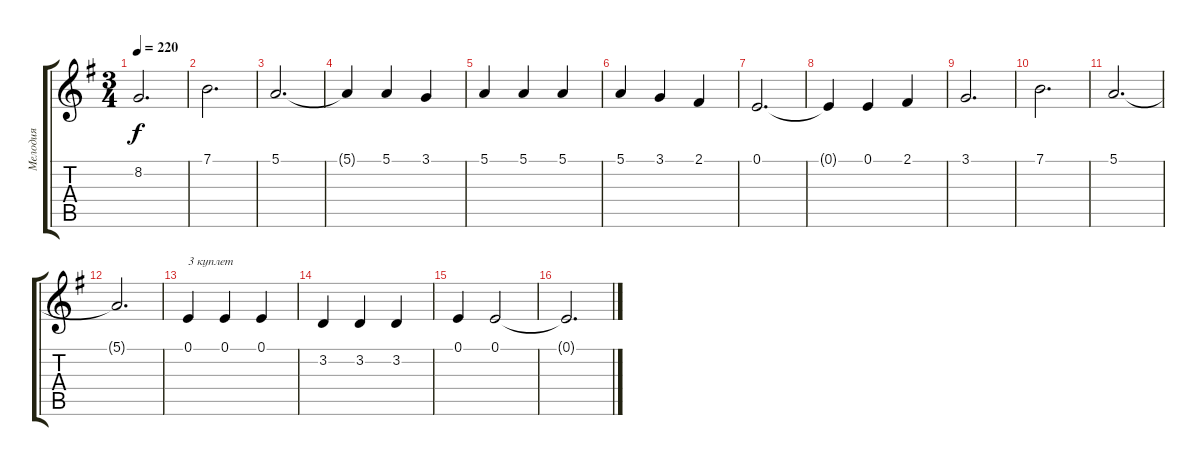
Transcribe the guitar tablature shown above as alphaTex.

\track ("Мелодия" "Мелодия") {instrument acousticgrandpiano}
\staff {score tabs}
\tuning (E4 B3 G3 D3 A2 E2) {hide}
\ts (3 4)
\tempo 220
\clef g2
\ks eminor
8.2.2{d dy f} |
7.1.2{d} |
5.1.2{d} |
5.1{t}.4 5.1.4 3.1.4 |
5.1.4 5.1.4 5.1.4 |
5.1.4 3.1.4 2.1.4 |
0.1.2{d} |
0.1{t}.4 0.1.4 2.1.4 |
3.1.2{d} |
7.1.2{d} |
5.1.2{d} |
5.1{t}.2{d} |
0.1.4{txt "3 куплет"} 0.1.4 0.1.4 |
3.2.4 3.2.4 3.2.4 |
0.1.4 0.1.2 |
0.1{t}.2{d}
